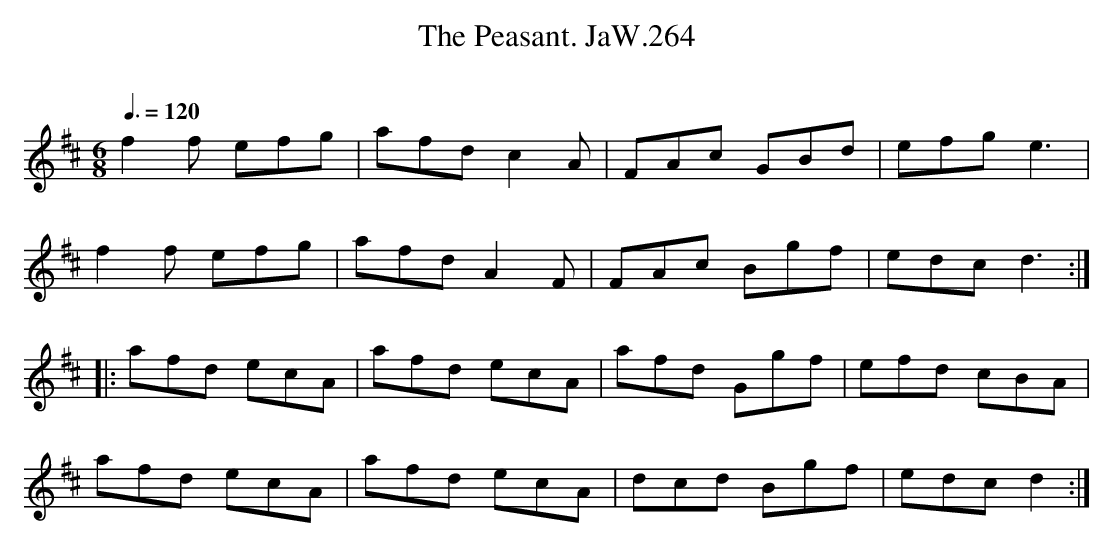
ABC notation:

X:1
T:Peasant. JaW.264, The
M:6/8
L:1/8
Q:3/8=120
O:
K:D
f2f efg|afd c2A|FAc GBd|efg e3|
f2f efg|afd A2F|FAc Bgf|edcd3:|
|:afd ecA|afd ecA|afd Ggf|efd cBA|
afd ecA|afd ecA|dcd Bgf|edc d2:|
